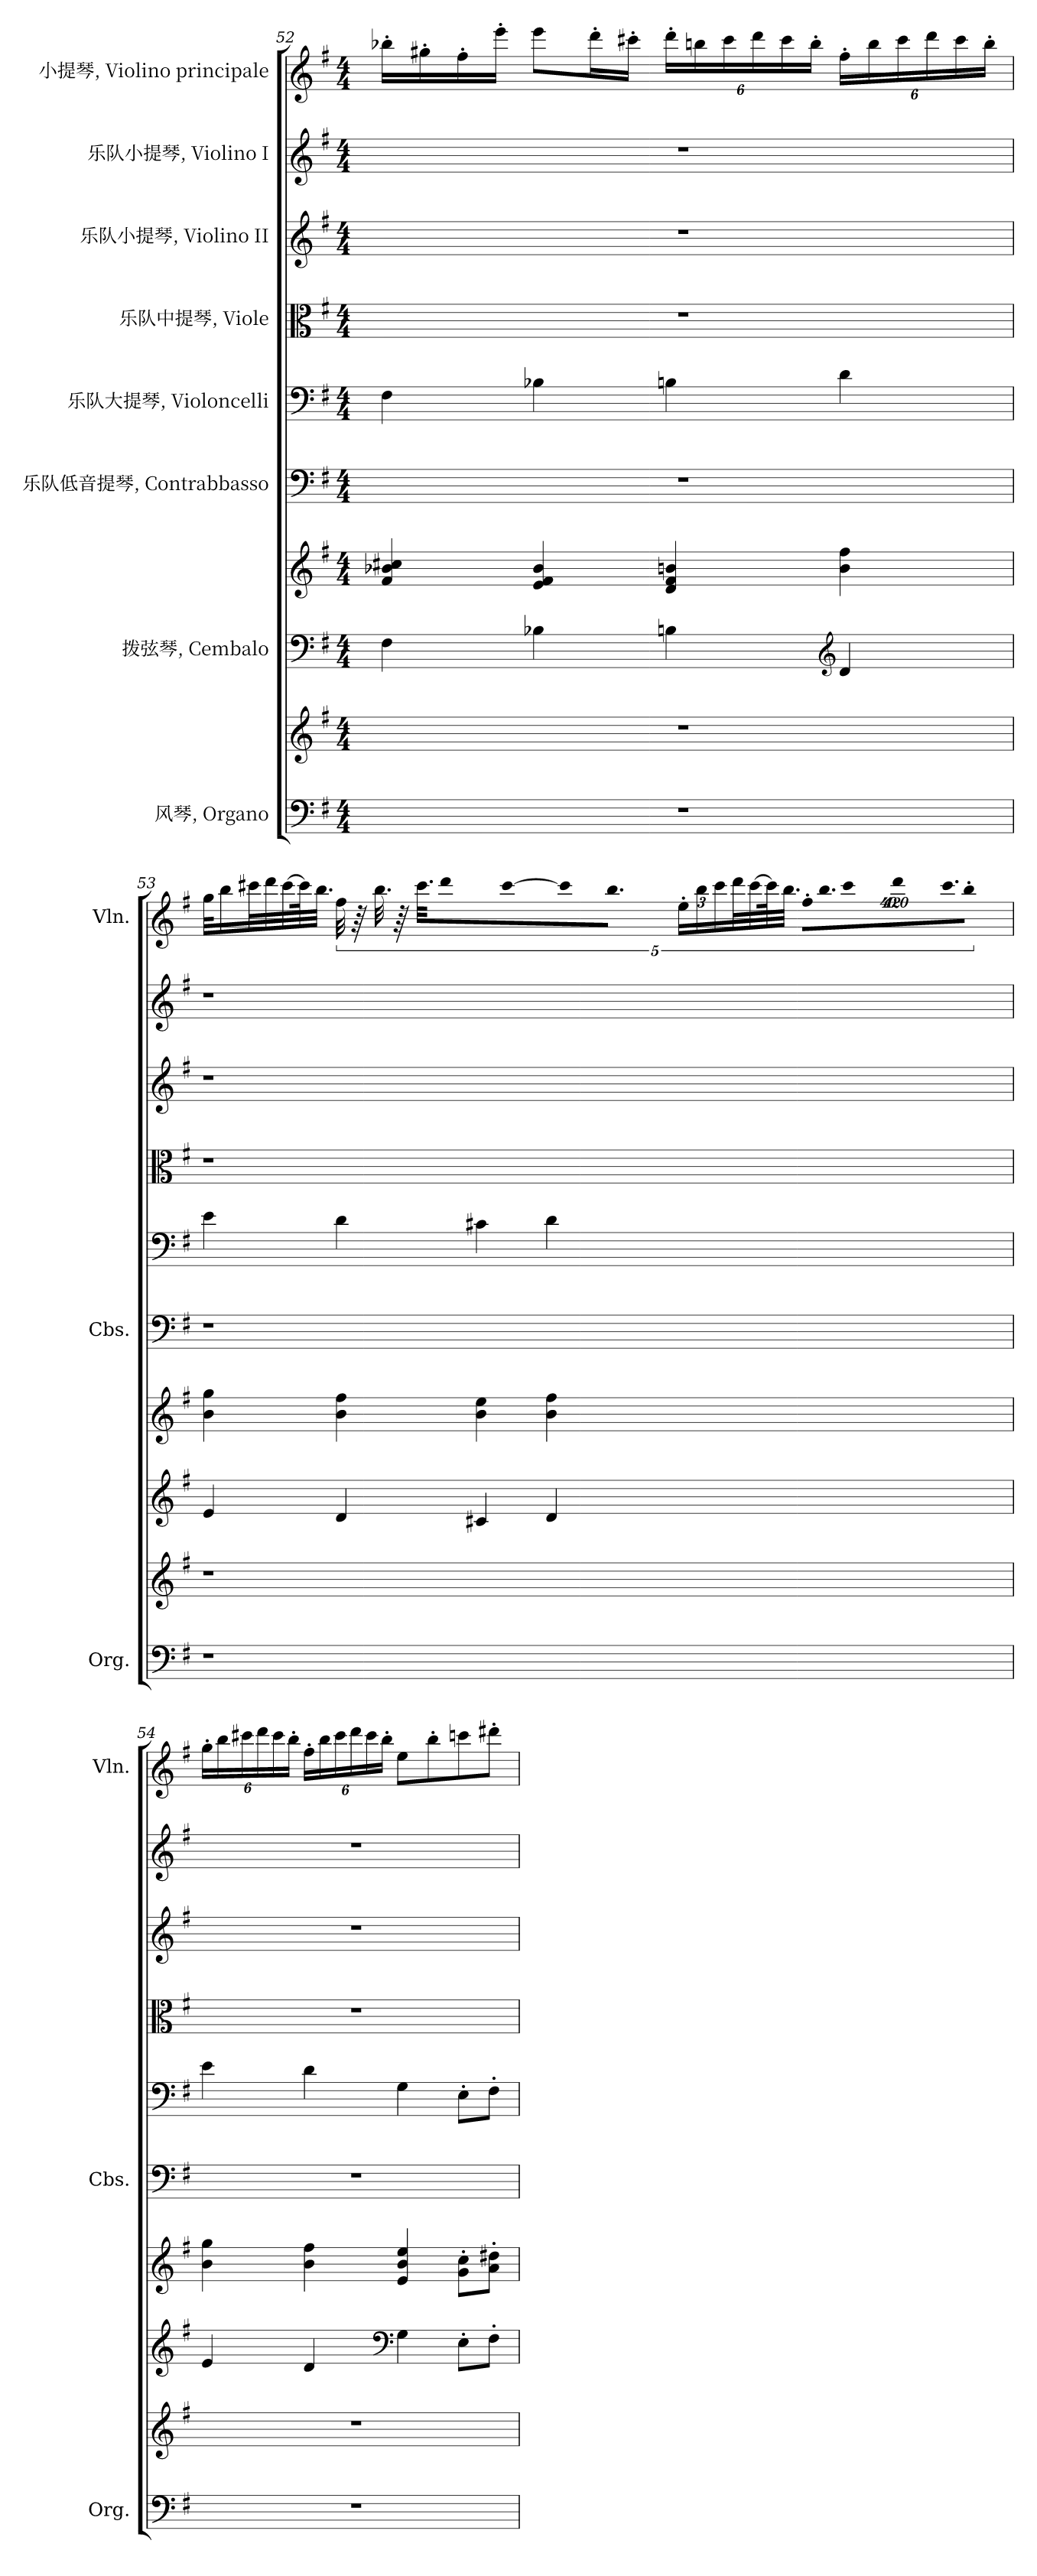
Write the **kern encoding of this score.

**kern	**kern	**kern	**kern	**kern	**kern	**kern	**kern	**kern	**kern
*part8	*part8	*part7	*part7	*part6	*part5	*part4	*part3	*part2	*part1
*staff10	*staff9	*staff8	*staff7	*staff6	*staff5	*staff4	*staff3	*staff2	*staff1
*I"风琴, Organo	*	*I"拨弦琴, Cembalo	*	*I"乐队低音提琴, Contrabbasso	*I"乐队大提琴, Violoncelli	*I"乐队中提琴, Viole	*I"乐队小提琴, Violino II	*I"乐队小提琴, Violino I	*I"小提琴, Violino principale
*I'Org.	*	*	*	*I'Cbs.	*	*	*	*	*I'Vln.
!!LO:PB:g=z
*clefF4	*clefG2	*clefF4	*clefG2	*clefF4	*clefF4	*clefC3	*clefG2	*clefG2	*clefG2
*	*	*	*	*ITrd7c12	*	*	*	*	*
*k[f#]	*k[f#]	*k[f#]	*k[f#]	*k[f#]	*k[f#]	*k[f#]	*k[f#]	*k[f#]	*k[f#]
*M4/4	*M4/4	*M4/4	*M4/4	*M4/4	*M4/4	*M4/4	*M4/4	*M4/4	*M4/4
=52	=52	=52	=52	=52	=52	=52	=52	=52	=52
1r	1r	4F#\	4f#/ 4b-X/ 4cc#X/	1r	4F#\	1r	1r	1r	16bb-X'\LL
.	.	.	.	.	.	.	.	.	16gg#X'\
.	.	.	.	.	.	.	.	.	16ff#'\
.	.	.	.	.	.	.	.	.	16eee'\JJ
.	.	4B-X\	4e/ 4f#/ 4b-/	.	4B-X\	.	.	.	8eee\L
.	.	.	.	.	.	.	.	.	16ddd'\L
.	.	.	.	.	.	.	.	.	16ccc#X'\JJ
*	*	*	*	*	*	*	*	*	*Xbrackettup
.	.	4Bn\	4d/ 4f#/ 4bn/	.	4Bn\	.	.	.	24ddd'\LL
.	.	.	.	.	.	.	.	.	24bbn\
.	.	.	.	.	.	.	.	.	24ccc#\
.	.	.	.	.	.	.	.	.	24ddd\
.	.	.	.	.	.	.	.	.	24ccc#\
.	.	.	.	.	.	.	.	.	24bb'\JJ
*	*	*clefG2	*	*	*	*	*	*	*
.	.	4d/	4b\ 4ff#\	.	4d\	.	.	.	24ff#'\LL
.	.	.	.	.	.	.	.	.	24bb\
.	.	.	.	.	.	.	.	.	24ccc#\
.	.	.	.	.	.	.	.	.	24ddd\
.	.	.	.	.	.	.	.	.	24ccc#\
.	.	.	.	.	.	.	.	.	24bb'\JJ
!!LO:PB:g=z
=53	=53	=53	=53	=53	=53	=53	=53	=53	=53
1r	1r	4e/	4b\ 4gg\	1r	4e\	1r	1r	1r	32gg\KLL
.	.	.	.	.	.	.	.	.	16bb\
.	.	.	.	.	.	.	.	.	32ccc#X\L
.	.	.	.	.	.	.	.	.	32ddd\
.	.	.	.	.	.	.	.	.	[32ccc#\
.	.	.	.	.	.	.	.	.	64ccc#\K]
.	.	.	.	.	.	.	.	.	32.bb\JJJ
*	*	*	*	*	*	*	*	*	*brackettup
.	.	4d/	4b\ 4ff#\	.	4d\	.	.	.	40ff#\
.	.	.	.	.	.	.	.	.	80r
.	.	.	.	.	.	.	.	.	40.bb\
.	.	.	.	.	.	.	.	.	80r
.	.	.	.	.	.	.	.	.	40.ccc#\LLL
.	.	.	.	.	.	.	.	.	32ddd\
.	.	.	.	.	.	.	.	.	[32ccc#\
.	.	.	.	.	.	.	.	.	64ccc#\K]
.	.	.	.	.	.	.	.	.	32.bb\JJJ
*	*	*	*	*	*	*	*	*	*Xbrackettup
.	.	4c#X/	4b\ 4ee\	.	4c#X\	.	.	.	24ee'\LL
.	.	.	.	.	.	.	.	.	24bb\
.	.	.	.	.	.	.	.	.	24ccc#\
.	.	.	.	.	.	.	.	.	32ddd\L
.	.	.	.	.	.	.	.	.	[32ccc#\
.	.	.	.	.	.	.	.	.	64ccc#\K]
.	.	.	.	.	.	.	.	.	32.bb\JJJ
!	!	!	!	!	!	!	!	!	!LO:N:vis=32
.	.	4d/	4b\ 4ff#\	.	4d\	.	.	.	640%23ff#'\LLL
!	!	!	!	!	!	!	!	!	!LO:N:vis=32.
.	.	.	.	.	.	.	.	.	1920%103bb\
!	!	!	!	!	!	!	!	!	!LO:N:vis=32
.	.	.	.	.	.	.	.	.	640%23ccc#\
!	!	!	!	!	!	!	!	!	!LO:N:vis=32
.	.	.	.	.	.	.	.	.	640%23ddd\
!	!	!	!	!	!	!	!	!	!LO:N:vis=32.
.	.	.	.	.	.	.	.	.	1920%103ccc#\
!	!	!	!	!	!	!	!	!	!LO:N:vis=32
.	.	.	.	.	.	.	.	.	640%23bb'\JJJ
960ryy	960ryy	960ryy	960ryy	960ryy	960ryy	960ryy	960ryy	960ryy	.
!!LO:PB:g=z
=54	=54	=54	=54	=54	=54	=54	=54	=54	=54
1r	1r	4e/	4b\ 4gg\	1r	4e\	1r	1r	1r	24gg'\LL
.	.	.	.	.	.	.	.	.	24bb\
.	.	.	.	.	.	.	.	.	24ccc#X\
.	.	.	.	.	.	.	.	.	24ddd\
.	.	.	.	.	.	.	.	.	24ccc#\
.	.	.	.	.	.	.	.	.	24bb'\JJ
.	.	4d/	4b\ 4ff#\	.	4d\	.	.	.	24ff#'\LL
.	.	.	.	.	.	.	.	.	24bb\
.	.	.	.	.	.	.	.	.	24ccc#\
.	.	.	.	.	.	.	.	.	24ddd\
.	.	.	.	.	.	.	.	.	24ccc#\
.	.	.	.	.	.	.	.	.	24bb'\JJ
*	*	*clefF4	*	*	*	*	*	*	*
.	.	4G\	4e/ 4b/ 4ee/	.	4G\	.	.	.	8ee\L
.	.	.	.	.	.	.	.	.	8bb'\
.	.	8E'\L	8g\' 8cc\'L	.	8E'\L	.	.	.	8cccn\
.	.	8F#'\J	8a\' 8dd#X\'J	.	8F#'\J	.	.	.	8ddd#X'\J
=	=	=	=	=	=	=	=	=	=
*-	*-	*-	*-	*-	*-	*-	*-	*-	*-
